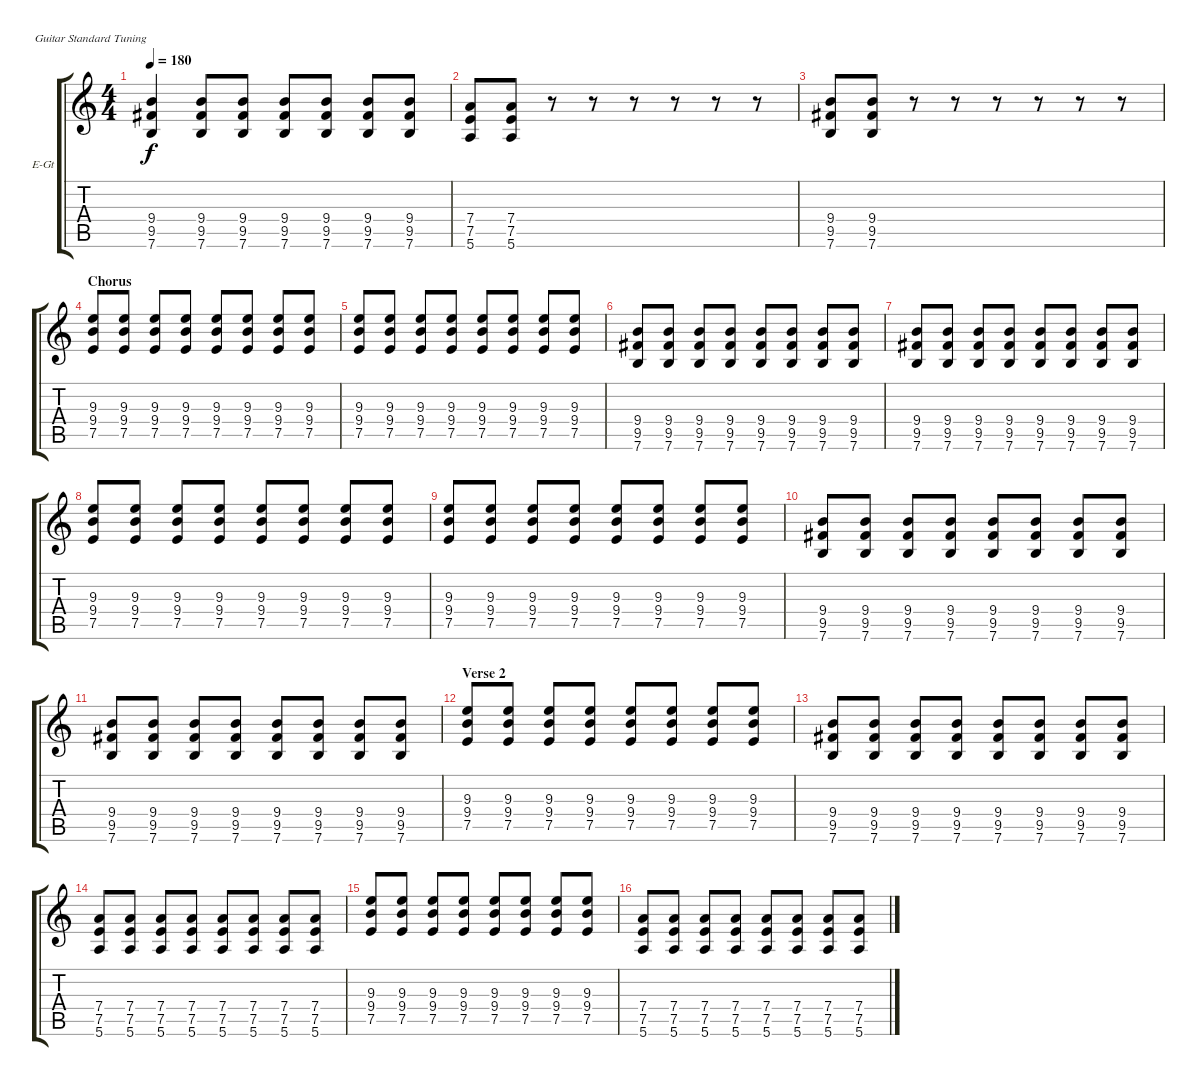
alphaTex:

\defaultSystemsLayout 4
\bracketExtendMode groupsimilarinstruments
\firstSystemTrackNameOrientation horizontal
\otherSystemsTrackNameOrientation horizontal
\track ("Electric Guitar" "E-Gt") {instrument distortionguitar}
\staff {score tabs}
\tuning (E4 B3 G3 D3 A2 E2)
\ts (4 4)
\tempo 180
\clef g2
\ks c
(7.6 9.5 9.4).4{dy f} (7.6 9.5 9.4).8 (7.6 9.5 9.4).8 (7.6 9.5 9.4).8 (7.6 9.5 9.4).8 (7.6 9.5 9.4).8 (7.6 9.5 9.4).8 |
(5.6 7.5 7.4).8 (5.6 7.4 7.5).8 r.8 r.8 r.8 r.8 r.8 r.8 |
(7.6 9.5 9.4).8 (7.6 9.4 9.5).8 r.8 r.8 r.8 r.8 r.8 r.8 |
\section ("" "Chorus")
(7.5 9.3 9.4).8 (7.5 9.4 9.3).8 (7.5 9.3 9.4).8 (7.5 9.4 9.3).8 (7.5 9.3 9.4).8 (7.5 9.4 9.3).8 (7.5 9.3 9.4).8 (7.5 9.4 9.3).8 |
(7.5 9.3 9.4).8 (7.5 9.4 9.3).8 (7.5 9.3 9.4).8 (7.5 9.4 9.3).8 (7.5 9.3 9.4).8 (7.5 9.4 9.3).8 (7.5 9.3 9.4).8 (7.5 9.4 9.3).8 |
(7.6 9.4 9.5).8 (7.6 9.5 9.4).8 (7.6 9.4 9.5).8 (7.6 9.5 9.4).8 (7.6 9.4 9.5).8 (7.6 9.5 9.4).8 (7.6 9.4 9.5).8 (7.6 9.5 9.4).8 |
(7.6 9.4 9.5).8 (7.6 9.5 9.4).8 (7.6 9.5 9.4).8 (7.6 9.4 9.5).8 (7.6 9.5 9.4).8 (7.6 9.4 9.5).8 (7.6 9.5 9.4).8 (7.6 9.5 9.4).8 |
(7.5 9.3 9.4).8 (7.5 9.4 9.3).8 (7.5 9.3 9.4).8 (7.5 9.4 9.3).8 (7.5 9.3 9.4).8 (7.5 9.4 9.3).8 (7.5 9.3 9.4).8 (7.5 9.4 9.3).8 |
(7.5 9.3 9.4).8 (7.5 9.4 9.3).8 (7.5 9.3 9.4).8 (7.5 9.4 9.3).8 (7.5 9.3 9.4).8 (7.5 9.4 9.3).8 (7.5 9.3 9.4).8 (7.5 9.4 9.3).8 |
(7.6 9.4 9.5).8 (7.6 9.5 9.4).8 (7.6 9.4 9.5).8 (7.6 9.5 9.4).8 (7.6 9.4 9.5).8 (7.6 9.5 9.4).8 (7.6 9.4 9.5).8 (7.6 9.5 9.4).8 |
(7.6 9.4 9.5).8 (7.6 9.5 9.4).8 (7.6 9.5 9.4).8 (7.6 9.4 9.5).8 (7.6 9.5 9.4).8 (7.6 9.4 9.5).8 (7.6 9.5 9.4).8 (7.6 9.5 9.4).8 |
\section ("" "Verse 2")
(7.5 9.4 9.3).8 (7.5 9.4 9.3).8 (7.5 9.4 9.3).8 (7.5 9.4 9.3).8 (7.5 9.4 9.3).8 (7.5 9.4 9.3).8 (7.5 9.4 9.3).8 (7.5 9.4 9.3).8 |
(7.6 9.5 9.4).8 (7.6 9.5 9.4).8 (7.6 9.5 9.4).8 (7.6 9.5 9.4).8 (7.6 9.5 9.4).8 (7.6 9.5 9.4).8 (7.6 9.5 9.4).8 (7.6 9.5 9.4).8 |
(5.6 7.5 7.4).8 (5.6 7.5 7.4).8 (5.6 7.5 7.4).8 (5.6 7.5 7.4).8 (5.6 7.5 7.4).8 (5.6 7.5 7.4).8 (5.6 7.5 7.4).8 (5.6 7.5 7.4).8 |
(7.5 9.4 9.3).8 (7.5 9.4 9.3).8 (7.5 9.4 9.3).8 (7.5 9.4 9.3).8 (7.5 9.4 9.3).8 (7.5 9.4 9.3).8 (7.5 9.4 9.3).8 (7.5 9.4 9.3).8 |
(5.6 7.5 7.4).8 (5.6 7.5 7.4).8 (5.6 7.5 7.4).8 (5.6 7.5 7.4).8 (5.6 7.5 7.4).8 (5.6 7.5 7.4).8 (5.6 7.5 7.4).8 (5.6 7.5 7.4).8
